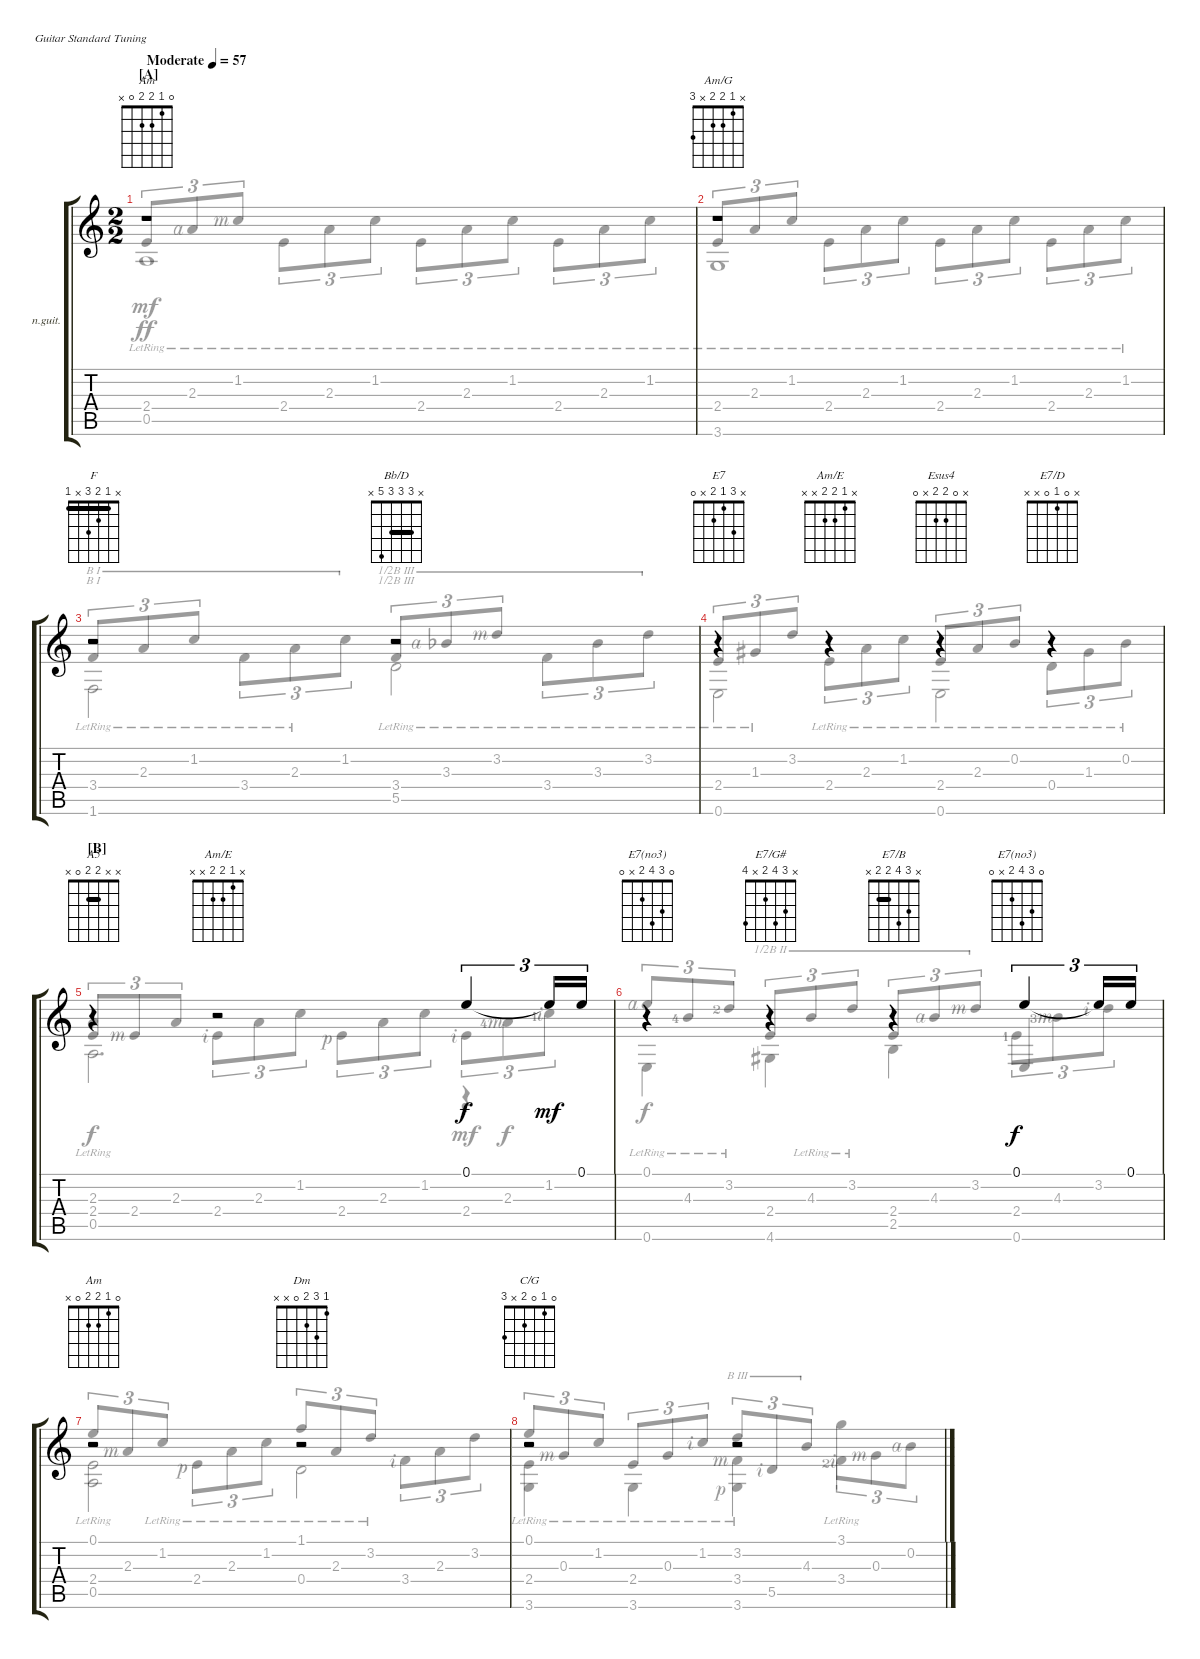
\bracketExtendMode groupsimilarinstruments
\firstSystemTrackNameOrientation horizontal
\otherSystemsTrackNameOrientation horizontal
\extendBarLines
\chordDiagramsInScore
\track ("Track 1" "n.guit.") {instrument acousticguitarnylon}
\staff {score tabs}
\tuning (E4 B3 G3 D3 A2 E2)
\chord ("Am" x 1 2 2 0 x) {showdiagram false}
\chord ("Am/G" x 1 2 2 x 3) {showdiagram false}
\chord ("F" x 1 2 3 x 1) {showdiagram false showfingering false barre 1}
\chord ("Bb/D" x 3 3 3 5 x) {showdiagram false showfingering false barre (3 3)}
\chord ("E7" x 3 1 2 x 0) {showdiagram false showfingering false}
\chord ("Am/E" x 1 2 2 x x) {showdiagram false showfingering false}
\chord ("Esus4" x 0 2 2 x 0) {showdiagram false showfingering false}
\chord ("E7/D" x 0 1 0 x x) {showdiagram false showfingering false}
\chord ("A5" x x 2 2 0 x) {showdiagram false showfingering false barre 2}
\chord ("E7(no3)" 0 3 4 x x 0) {showdiagram false showfingering false}
\chord ("E7/G#" x 3 4 2 x 4) {showdiagram false showfingering false}
\chord ("E7/B" x 3 4 2 2 x) {showdiagram false showfingering false barre 2}
\chord ("E7(no3)" 0 3 4 2 x 0) {showdiagram false showfingering false}
\chord ("Am" 0 1 2 2 0 x) {showdiagram false showfingering false}
\chord ("Dm" 1 3 2 0 x x) {showdiagram false showfingering false}
\chord ("C/G" 0 1 0 2 x 3) {showdiagram false}
\voice
\ts (2 2)
\beaming (8 4 4)
\section ("A" "")
\scale
1.06052
\tempo (57 "Moderate")
\accidentals auto
\clef g2
\ottava regular
\simile none
\ks c
r.1{ch "Am" dy f instrument acousticguitarnylon beam Up} |
\scale
0.889703 r.1{ch "Am/G" beam Up} |
\scale
1.01014 r.2{ch "F" beam Up} r.2{ch "Bb/D" beam Up} |
\scale
0.972445 r.4{ch "E7" beam Up} r.4{ch "Am/E" beam Up} r.4{ch "Esus4" beam Up} r.4{ch "E7/D" beam Up} |
\section ("B" "")
\scale
1.01741 r.4{ch "A5" beam Up} r.2{ch "Am/E" beam Up beam merge} 0.1.4{tu (3 2) beam Up} 0.1{t}.16{tu (3 2) dy mf beam Up} 0.1.16{tu (3 2) beam Up} |
\scale
1.17063 r.4{ch "E7(no3)" beam Up} r.4{ch "E7/G#" beam Up} r.4{ch "E7/B" beam Up} 0.1.4{tu (3 2) ch "E7(no3)" dy f beam Up} 0.1{t}.16{tu (3 2) beam Up} 0.1.16{tu (3 2) beam Up} |
r.2{ch "Am" beam Up} r.2{ch "Dm" beam Up} |
r.2{ch "C/G" beam Up} r.2{beam Up}
\voice
\clef g2
\ottava regular
\simile none
\ks c
2.4{lr}.8{tu (3 2) dy mf beam Up} 2.3{lr rf 4}.8{tu (3 2) beam Up} 1.2{lr rf 3}.8{tu (3 2) beam Up} 2.4{lr}.8{tu (3 2) beam Down} 2.3{lr}.8{tu (3 2) beam Down} 1.2{lr}.8{tu (3 2) beam Down} 2.4{lr}.8{tu (3 2) beam Down} 2.3{lr}.8{tu (3 2) beam Down} 1.2{lr}.8{tu (3 2) beam Down} 2.4{lr}.8{tu (3 2) beam Down} 2.3{lr}.8{tu (3 2) beam Down} 1.2{lr}.8{tu (3 2) beam Down} |
2.4{lr}.8{tu (3 2) beam Up} 2.3{lr}.8{tu (3 2) beam Up} 1.2{lr}.8{tu (3 2) beam Up} 2.4{lr}.8{tu (3 2) beam Down} 2.3{lr}.8{tu (3 2) beam Down} 1.2{lr}.8{tu (3 2) beam Down} 2.4{lr}.8{tu (3 2) beam Down} 2.3{lr}.8{tu (3 2) beam Down} 1.2{lr}.8{tu (3 2) beam Down} 2.4{lr}.8{tu (3 2) beam Down} 2.3{lr}.8{tu (3 2) beam Down} 1.2{lr}.8{tu (3 2) beam Down} |
3.4{lr}.8{tu (3 2) barre (1 full) beam Up} 2.3{lr}.8{tu (3 2) barre (1 full) beam Up} 1.2{lr}.8{tu (3 2) barre (1 full) beam Up} 3.4{lr}.8{tu (3 2) barre (1 full) beam Down} 2.3{lr}.8{tu (3 2) barre (1 full) beam Down} 1.2.8{tu (3 2) barre (1 full) beam Down} 3.4{lr}.8{tu (3 2) barre (3 half) beam Up} 3.3{lr rf 4 acc b}.8{tu (3 2) barre (3 half) beam Up} 3.2{lr rf 3}.8{tu (3 2) barre (3 half) beam Up} 3.4{lr}.8{tu (3 2) barre (3 half) beam Down} 3.3{lr acc b}.8{tu (3 2) barre (3 half) beam Down} 3.2{lr}.8{tu (3 2) barre (3 half) beam Down} |
2.4{lr}.8{tu (3 2) beam Up} 1.3{lr acc #}.8{tu (3 2) beam Up} 3.2.8{tu (3 2) beam Up} 2.4{lr}.8{tu (3 2) beam Down} 2.3{lr}.8{tu (3 2) beam Down} 1.2{lr}.8{tu (3 2) beam Down} 2.4{lr}.8{tu (3 2) beam Up} 2.3{lr}.8{tu (3 2) beam Up} 0.2{lr}.8{tu (3 2) beam Up} 0.4{lr}.8{tu (3 2) beam Down} 1.3{lr acc #}.8{tu (3 2) beam Down} 0.2{lr}.8{tu (3 2) beam Down} |
(2.4{lr} 2.3).8{tu (3 2) dy f beam Up} 2.4{rf 3}.8{tu (3 2) beam Up} 2.3.8{tu (3 2) beam Up} 2.4{rf 2}.8{tu (3 2) beam Down} 2.3.8{tu (3 2) beam Down} 1.2.8{tu (3 2) beam Down} 2.4{rf 1}.8{tu (3 2) beam Down} 2.3.8{tu (3 2) beam Down} 1.2.8{tu (3 2) beam Down} 2.4{rf 2}.8{tu (3 2) dy mf beam Down} 2.3{lf 5 rf 3}.8{tu (3 2) dy f beam Down} 1.2{lf 2 rf 2}.8{tu (3 2) beam Down} |
0.1{lr rf 4}.8{tu (3 2) beam Up} 4.3{lr lf 5}.8{tu (3 2) beam Up} 3.2{lr lf 3}.8{tu (3 2) beam Up} 2.4.8{tu (3 2) barre (2 half) beam Up} 4.3{lr}.8{tu (3 2) barre (2 half) beam Up} 3.2{lr}.8{tu (3 2) barre (2 half) beam Up} 2.4.8{tu (3 2) barre (2 half) beam Up} 4.3{rf 4}.8{tu (3 2) barre (2 half) beam Up} 3.2{rf 3}.8{tu (3 2) barre (2 half) beam Up} 2.4{lf 2}.8{tu (3 2) beam Down} 4.3{lf 4 rf 3}.8{tu (3 2) beam Down} 3.2{rf 2}.8{tu (3 2) beam Down} |
0.1{lr}.8{tu (3 2) beam Up} 2.3{rf 3}.8{tu (3 2) beam Up} 1.2{lr}.8{tu (3 2) beam Up} 2.4{lr rf 1}.8{tu (3 2) beam Down} 2.3{lr}.8{tu (3 2) beam Down} 1.2{lr}.8{tu (3 2) beam Down} 1.1{lr}.8{tu (3 2) beam Up} 2.3{lr}.8{tu (3 2) beam Up} 3.2{lr}.8{tu (3 2) beam Up} 3.4{rf 2}.8{tu (3 2) beam Down} 2.3.8{tu (3 2) beam Down} 3.2.8{tu (3 2) beam Down} |
0.1{lr}.8{tu (3 2) beam Up} 0.3{lr rf 3}.8{tu (3 2) beam Up} 1.2{lr}.8{tu (3 2) beam Up} 2.4{lr}.8{tu (3 2) beam Up} 0.3{lr}.8{tu (3 2) beam Up} 1.2{lr rf 2}.8{tu (3 2) beam Up} 3.2{lr}.8{tu (3 2) barre (3 full) beam Up} 5.5{rf 2}.8{tu (3 2) barre (3 full) beam Up} 4.3.8{tu (3 2) barre (3 full) beam Up} 3.1{lr}.8{tu (3 2) beam Down} 0.3{rf 3}.8{tu (3 2) beam Down} 0.2{rf 4}.8{tu (3 2) beam Down}
\voice
\clef g2
\ottava regular
\simile none
\ks c
0.5.1{dy ff beam Down} |
3.6.1{beam Down} |
1.6.2{barre (1 full) beam Down} 5.5.2{barre (3 half) beam Down} |
0.6.2{beam Down} 0.6.2{beam Down} |
0.5.2{d beam Down} r.4{beam Down} |
0.6.4{dy f beam Down} 4.6{acc #}.4{beam Down} 2.5.4{beam Down} 0.6.4{beam Up} |
(0.5 2.4).2{beam Down} 0.4.2{beam Down} |
(3.6 2.4).4{beam Down} 3.6.4{beam Down} (3.6{rf 1} 3.4{rf 3}).4{beam Down} 3.4{lf 3 rf 2}.4{beam Down}
